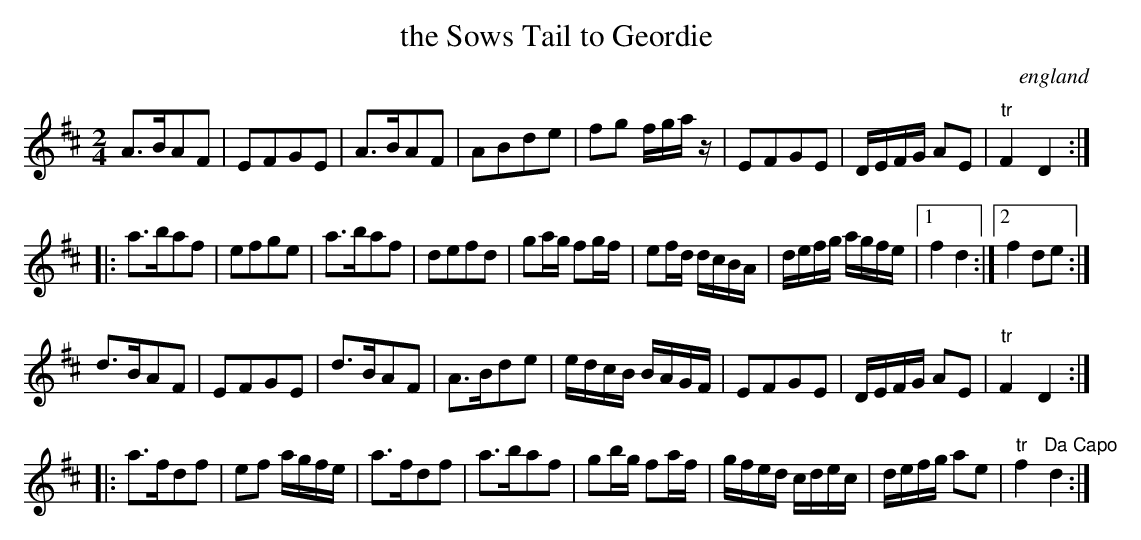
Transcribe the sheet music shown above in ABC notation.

X:1
T:the Sows Tail to Geordie
O:england
M:2/4
L:1/8
K:D
A>BAF| EFGE| A>BAF| ABde| \
fg f/g/a/z/| EFGE| D/E/F/G/ AE| "tr"F2D2::
a>baf| efge| a>baf| defd| \
ga/g/ fg/f/| ef/d/ d/c/B/A/| \
d/e/f/g/ a/g/f/e/|1 f2d2 :|2 f2de :|
d>BAF| EFGE| d>BAF| A>Bde| \
e/d/c/B/ B/A/G/F/| EFGE| D/E/F/G/ AE| "tr"F2D2::
a>fdf| ef a/g/f/e/| a>fdf| a>baf|\
gb/g/ fa/f/| g/f/e/d/ c/d/e/c/|\
d/e/f/g/ ae| "tr"f2 "Da Capo"d2:|
